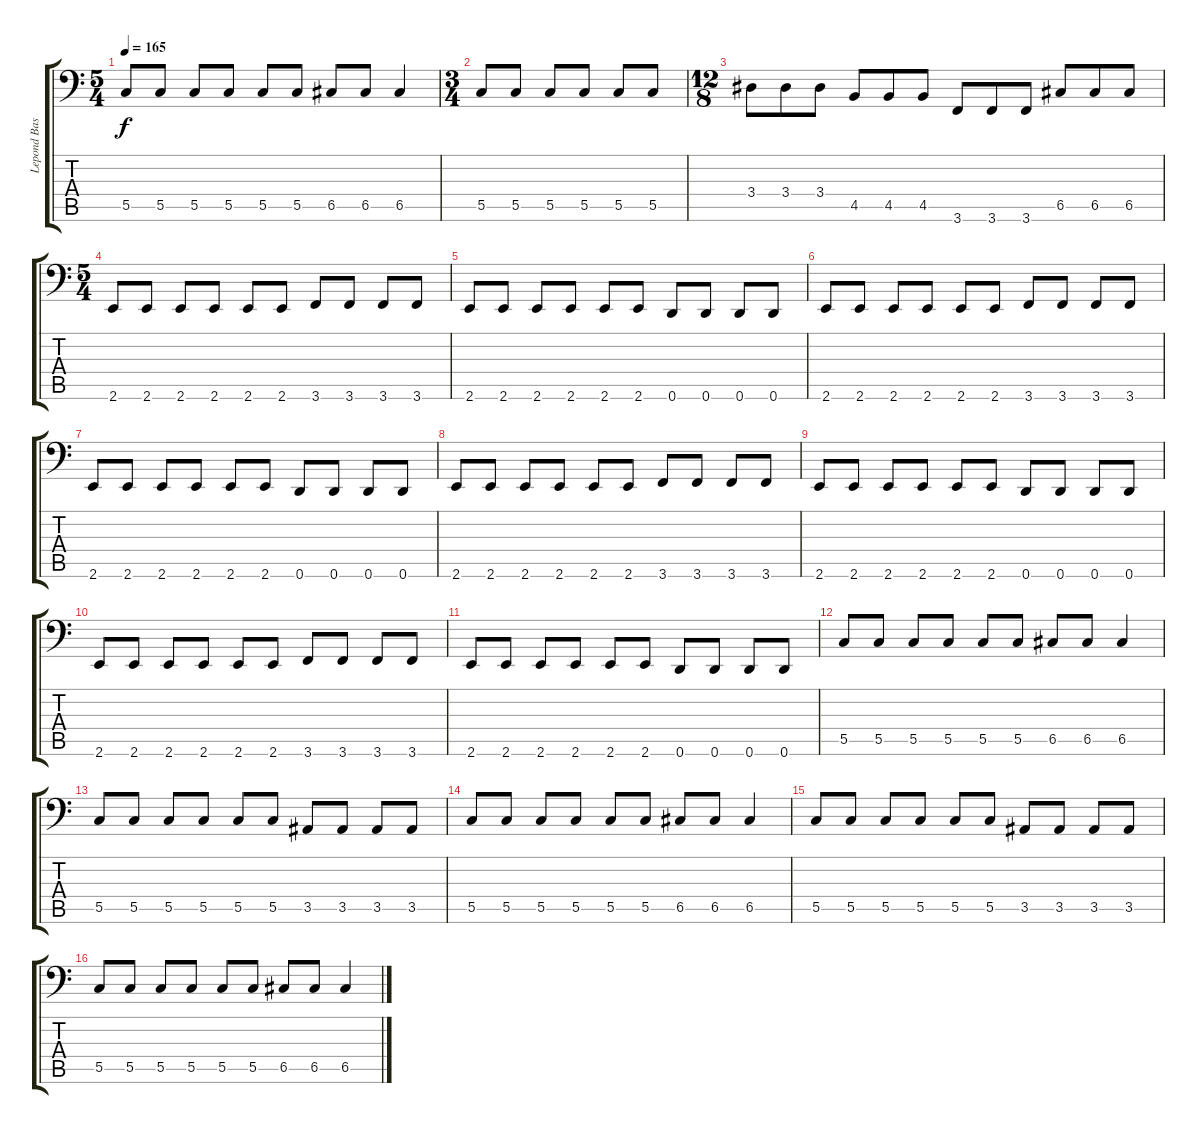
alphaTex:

\track ("Lepond Bass" "Lepond Bas") {instrument electricbassfinger}
\staff {score tabs}
\tuning (D3 A2 F2 C2 G1 D1) {hide}
\ts (5 4)
\tempo 165
\clef f4
\ks c
5.5.8{dy f} 5.5.8 5.5.8 5.5.8 5.5.8 5.5.8 6.5.8 6.5.8 6.5.4 |
\ts (3 4)
5.5.8 5.5.8 5.5.8 5.5.8 5.5.8 5.5.8 |
\ts (12 8)
3.4.8 3.4.8 3.4.8 4.5.8 4.5.8 4.5.8 3.6.8 3.6.8 3.6.8 6.5.8 6.5.8 6.5.8 |
\ts (5 4)
2.6.8 2.6.8 2.6.8 2.6.8 2.6.8 2.6.8 3.6.8 3.6.8 3.6.8 3.6.8 |
2.6.8 2.6.8 2.6.8 2.6.8 2.6.8 2.6.8 0.6.8 0.6.8 0.6.8 0.6.8 |
2.6.8 2.6.8 2.6.8 2.6.8 2.6.8 2.6.8 3.6.8 3.6.8 3.6.8 3.6.8 |
2.6.8 2.6.8 2.6.8 2.6.8 2.6.8 2.6.8 0.6.8 0.6.8 0.6.8 0.6.8 |
2.6.8 2.6.8 2.6.8 2.6.8 2.6.8 2.6.8 3.6.8 3.6.8 3.6.8 3.6.8 |
2.6.8 2.6.8 2.6.8 2.6.8 2.6.8 2.6.8 0.6.8 0.6.8 0.6.8 0.6.8 |
2.6.8 2.6.8 2.6.8 2.6.8 2.6.8 2.6.8 3.6.8 3.6.8 3.6.8 3.6.8 |
2.6.8 2.6.8 2.6.8 2.6.8 2.6.8 2.6.8 0.6.8 0.6.8 0.6.8 0.6.8 |
5.5.8 5.5.8 5.5.8 5.5.8 5.5.8 5.5.8 6.5.8 6.5.8 6.5.4 |
5.5.8 5.5.8 5.5.8 5.5.8 5.5.8 5.5.8 3.5.8 3.5.8 3.5.8 3.5.8 |
5.5.8 5.5.8 5.5.8 5.5.8 5.5.8 5.5.8 6.5.8 6.5.8 6.5.4 |
5.5.8 5.5.8 5.5.8 5.5.8 5.5.8 5.5.8 3.5.8 3.5.8 3.5.8 3.5.8 |
5.5.8 5.5.8 5.5.8 5.5.8 5.5.8 5.5.8 6.5.8 6.5.8 6.5.4
